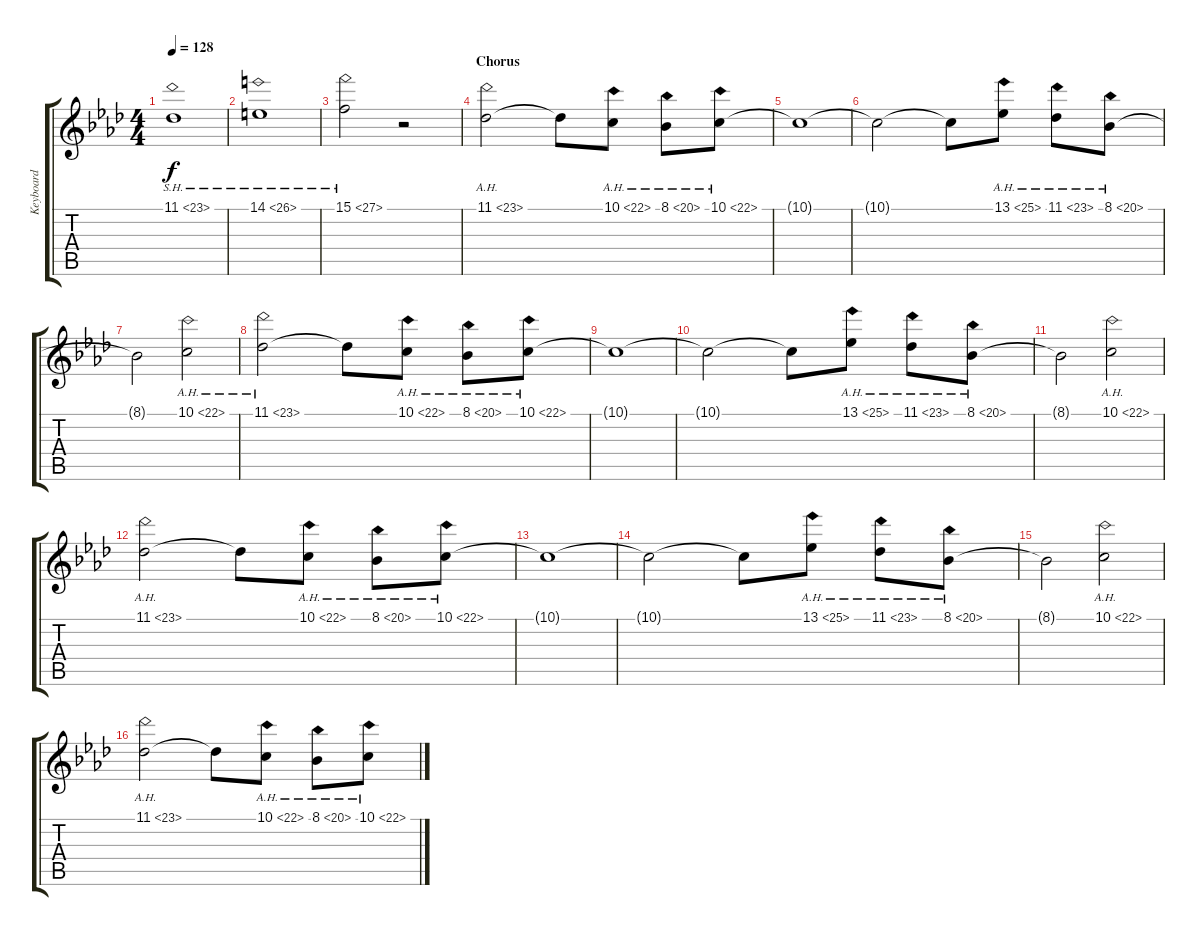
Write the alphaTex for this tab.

\track ("Keyboard" "Keyboard") {instrument stringensemble1}
\staff {score tabs}
\tuning (D4 A3 F3 C3 G2 C2) {hide}
\ts (4 4)
\tempo 128
\clef g2
\ks fminor
11.1{sh 12}.1{dy f} |
14.1{sh 12}.1 |
15.1{sh 12}.2 r.2 |
\section ("" "Chorus")
11.1{ah 12}.2{volume 13 instrument stringensemble1} 11.1{t}.8 10.1{ah 12}.8 8.1{ah 12}.8 10.1{ah 12}.8 |
10.1{t}.1 |
10.1{t}.2 10.1{t}.8 13.1{ah 12}.8 11.1{ah 12}.8 8.1{ah 12}.8 |
8.1{t}.2 10.1{ah 12}.2 |
11.1{ah 12}.2 11.1{t}.8 10.1{ah 12}.8 8.1{ah 12}.8 10.1{ah 12}.8 |
10.1{t}.1 |
10.1{t}.2 10.1{t}.8 13.1{ah 12}.8 11.1{ah 12}.8 8.1{ah 12}.8 |
8.1{t}.2 10.1{ah 12}.2 |
11.1{ah 12}.2 11.1{t}.8 10.1{ah 12}.8 8.1{ah 12}.8 10.1{ah 12}.8 |
10.1{t}.1 |
10.1{t}.2 10.1{t}.8 13.1{ah 12}.8 11.1{ah 12}.8 8.1{ah 12}.8 |
8.1{t}.2 10.1{ah 12}.2 |
11.1{ah 12}.2 11.1{t}.8 10.1{ah 12}.8 8.1{ah 12}.8 10.1{ah 12}.8
